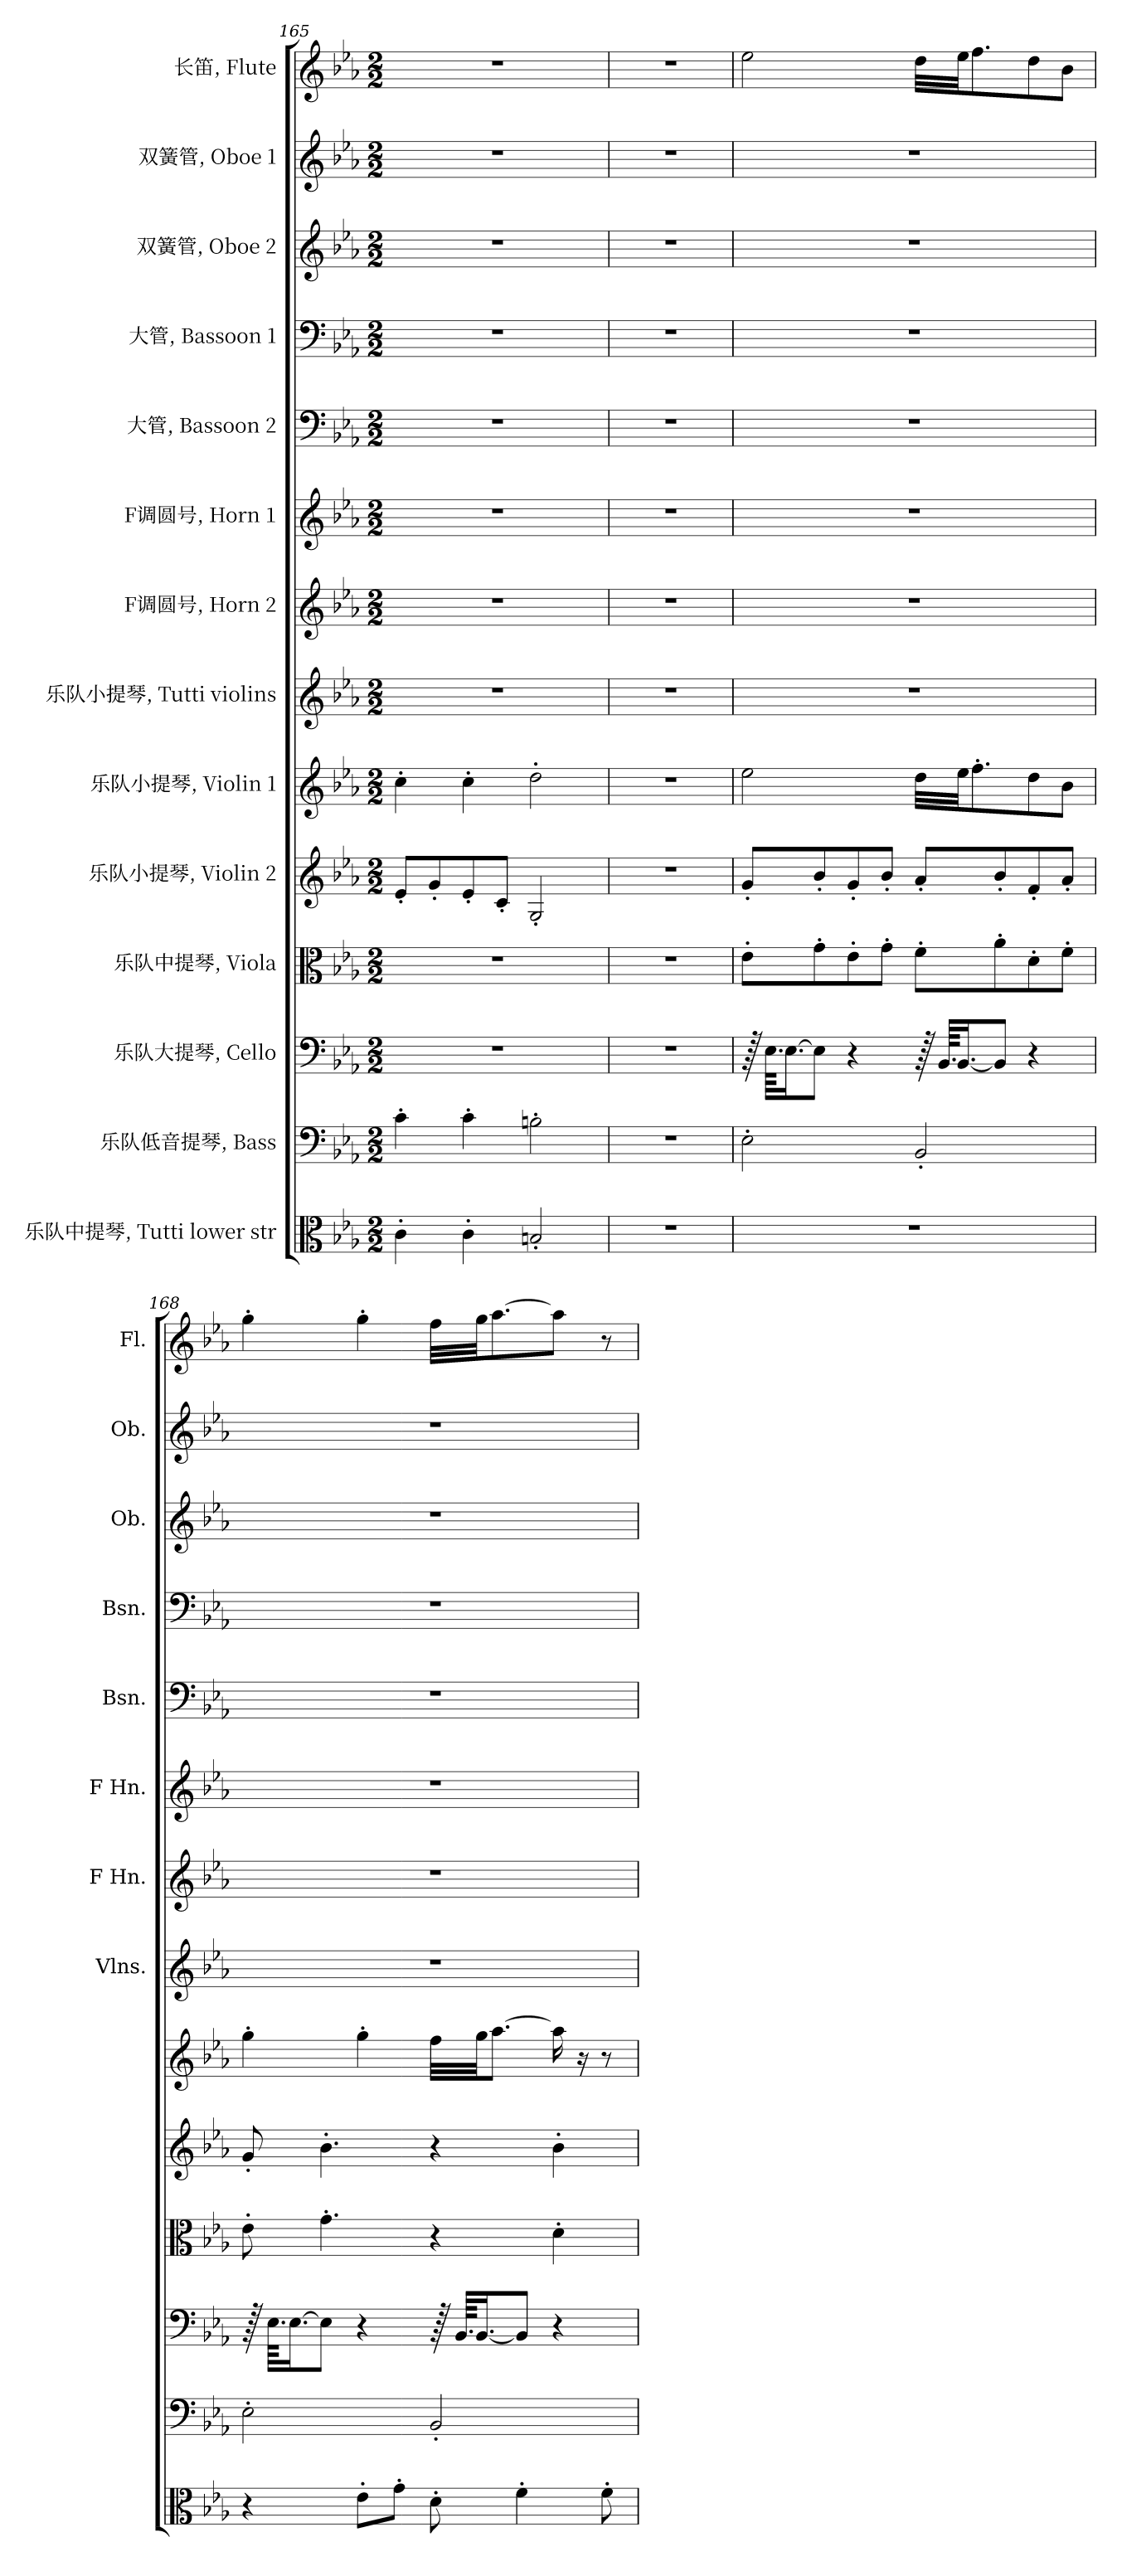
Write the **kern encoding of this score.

**kern	**kern	**kern	**kern	**kern	**kern	**kern	**kern	**kern	**kern	**kern	**kern	**kern	**kern
*part14	*part13	*part12	*part11	*part10	*part9	*part8	*part7	*part6	*part5	*part4	*part3	*part2	*part1
*staff14	*staff13	*staff12	*staff11	*staff10	*staff9	*staff8	*staff7	*staff6	*staff5	*staff4	*staff3	*staff2	*staff1
*I"乐队中提琴, Tutti lower str	*I"乐队低音提琴, Bass	*I"乐队大提琴, Cello	*I"乐队中提琴, Viola	*I"乐队小提琴, Violin 2	*I"乐队小提琴, Violin 1	*I"乐队小提琴, Tutti violins	*I"F调圆号, Horn 2	*I"F调圆号, Horn 1	*I"大管, Bassoon 2	*I"大管, Bassoon 1	*I"双簧管, Oboe 2	*I"双簧管, Oboe 1	*I"长笛, Flute
*	*	*	*	*	*	*I'Vlns.	*I'F Hn.	*I'F Hn.	*I'Bsn.	*I'Bsn.	*I'Ob.	*I'Ob.	*I'Fl.
*clefC3	*clefF4	*clefF4	*clefC3	*clefG2	*clefG2	*clefG2	*clefG2	*clefG2	*clefF4	*clefF4	*clefG2	*clefG2	*clefG2
*	*ITrd7c12	*	*	*	*	*	*ITrd4c7	*ITrd4c7	*	*	*	*	*
*k[b-e-a-]	*k[b-e-a-]	*k[b-e-a-]	*k[b-e-a-]	*k[b-e-a-]	*k[b-e-a-]	*k[b-e-a-]	*k[b-e-a-d-]	*k[b-e-a-d-]	*k[b-e-a-]	*k[b-e-a-]	*k[b-e-a-]	*k[b-e-a-]	*k[b-e-a-]
*M2/2	*M2/2	*M2/2	*M2/2	*M2/2	*M2/2	*M2/2	*M2/2	*M2/2	*M2/2	*M2/2	*M2/2	*M2/2	*M2/2
*MM156	*MM156	*MM156	*MM156	*MM156	*MM156	*MM156	*MM156	*MM156	*MM156	*MM156	*MM156	*MM156	*MM156
=165	=165	=165	=165	=165	=165	=165	=165	=165	=165	=165	=165	=165	=165
4c'\	4C'\	1r	1r	8e-'/L	4cc'\	1r	1r	1r	1r	1r	1r	1r	1r
.	.	.	.	8g'/	.	.	.	.	.	.	.	.	.
4c'\	4C'\	.	.	8e-'/	4cc'\	.	.	.	.	.	.	.	.
.	.	.	.	8c'/J	.	.	.	.	.	.	.	.	.
2Bn'/	2BBn'\	.	.	2G'/	2dd'\	.	.	.	.	.	.	.	.
=166	=166	=166	=166	=166	=166	=166	=166	=166	=166	=166	=166	=166	=166
1r	1r	1r	1r	1r	1r	1r	1r	1r	1r	1r	1r	1r	1r
!!LO:PB:g=z
=167	=167	=167	=167	=167	=167	=167	=167	=167	=167	=167	=167	=167	=167
*	*	*	*	*	*	*	*	*	*	*	*	*	*MM163
1r	2EE-'\	128r	8e-'\L	8g'/L	2ee-\	1r	1r	1r	1r	1r	1r	1r	2ee-\
.	.	64.E-\KKLL	.	.	.	.	.	.	.	.	.	.	.
.	.	[16.E-\J	.	.	.	.	.	.	.	.	.	.	.
.	.	8E-\J]	8g'\	8b-'/	.	.	.	.	.	.	.	.	.
.	.	4r	8e-'\	8g'/	.	.	.	.	.	.	.	.	.
.	.	.	8g'\J	8b-'/J	.	.	.	.	.	.	.	.	.
.	2BBB-'/	128r	8f'\L	8a-'/L	32dd\LLL	.	.	.	.	.	.	.	32dd\LLL
.	.	64.BB-/KKLL	.	.	.	.	.	.	.	.	.	.	.
.	.	[16.BB-/J	.	.	32ee-\JJ	.	.	.	.	.	.	.	32ee-\JJ
.	.	.	.	.	8.ff'\	.	.	.	.	.	.	.	8.ff\
.	.	8BB-/J]	8a-'\	8b-'/	.	.	.	.	.	.	.	.	.
.	.	4r	8d'\	8f'/	8dd\	.	.	.	.	.	.	.	8dd\
.	.	.	8f'\J	8a-'/J	8b-\J	.	.	.	.	.	.	.	8b-\J
=168	=168	=168	=168	=168	=168	=168	=168	=168	=168	=168	=168	=168	=168
*	*	*	*	*	*	*	*	*	*	*	*	*	*MM162
4r	2EE-'\	128r	8e-'\	8g'/	4gg'\	1r	1r	1r	1r	1r	1r	1r	4gg'\
.	.	64.E-\KKLL	.	.	.	.	.	.	.	.	.	.	.
.	.	[16.E-\J	.	.	.	.	.	.	.	.	.	.	.
.	.	8E-\J]	4.g'\	4.b-'\	.	.	.	.	.	.	.	.	.
8e-'\L	.	4r	.	.	4gg'\	.	.	.	.	.	.	.	4gg'\
8g'\J	.	.	.	.	.	.	.	.	.	.	.	.	.
*	*	*	*	*	*	*	*	*	*	*	*	*	*MM163
8d'\	2BBB-'/	128r	4r	4r	32ff\LLL	.	.	.	.	.	.	.	32ff\LLL
.	.	64.BB-/KKLL	.	.	.	.	.	.	.	.	.	.	.
.	.	[16.BB-/J	.	.	32gg\JJ	.	.	.	.	.	.	.	32gg\JJ
.	.	.	.	.	[8.aa-\J	.	.	.	.	.	.	.	[8.aa-\
4f'\	.	8BB-/J]	.	.	.	.	.	.	.	.	.	.	.
.	.	4r	4d'\	4b-'\	16aa-\]	.	.	.	.	.	.	.	8aa-\J]
.	.	.	.	.	16r	.	.	.	.	.	.	.	.
8f'\	.	.	.	.	8r	.	.	.	.	.	.	.	8r
=	=	=	=	=	=	=	=	=	=	=	=	=	=
*-	*-	*-	*-	*-	*-	*-	*-	*-	*-	*-	*-	*-	*-
